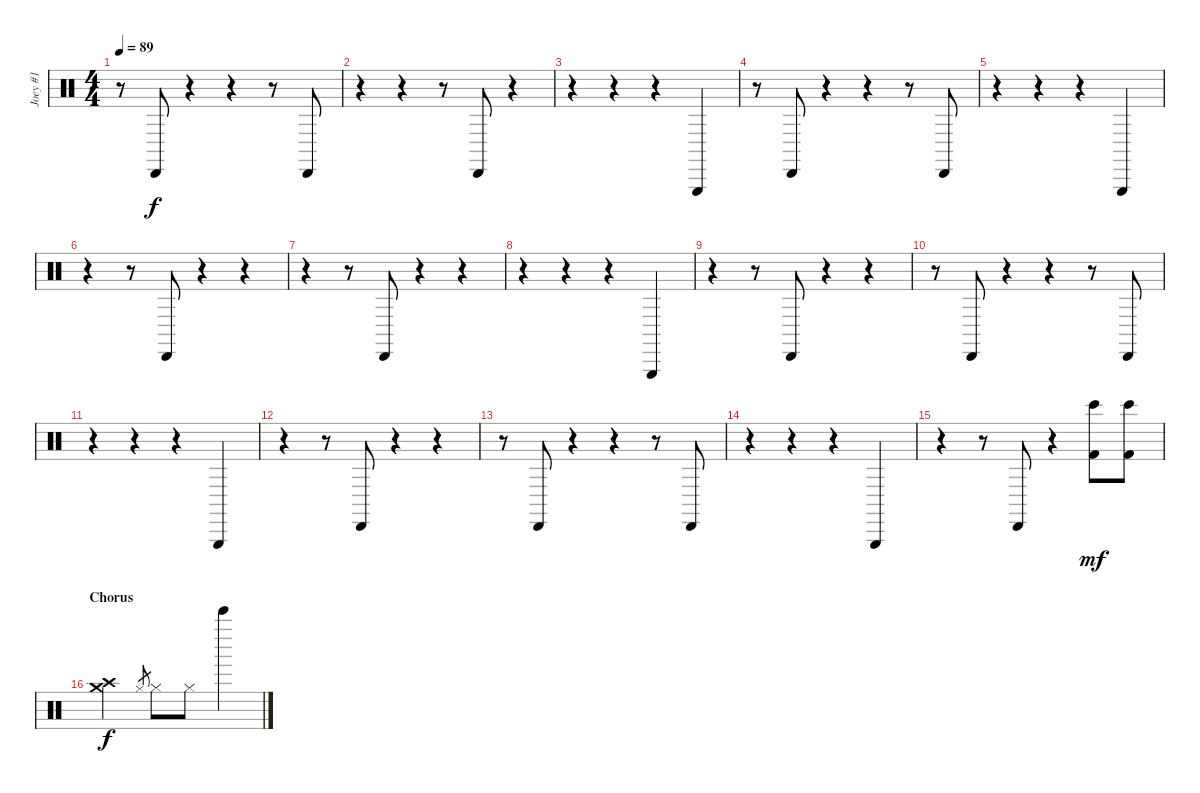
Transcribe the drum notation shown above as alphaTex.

\track ("Joey #1" "Joey #1") {instrument percussion}
\staff {score}
\articulation defaults
\ts (4 4)
\tempo 89
\clef neutral
\ks c
r.8{dy f} "Cabasa (hit)".8 r.4 r.4 r.8 "Cabasa (hit)".8 |
r.4 r.4 r.8 "Cabasa (hit)".8 r.4 |
r.4 r.4 r.4 "Triangle (hit)".4 |
r.8 "Cabasa (hit)".8 r.4 r.4 r.8 "Cabasa (hit)".8 |
r.4 r.4 r.4 "Triangle (hit)".4 |
r.4 r.8 "Cabasa (hit)".8 r.4 r.4 |
r.4 r.8 "Cabasa (hit)".8 r.4 r.4 |
r.4 r.4 r.4 "Triangle (hit)".4 |
r.4 r.8 "Cabasa (hit)".8 r.4 r.4 |
r.8 "Cabasa (hit)".8 r.4 r.4 r.8 "Cabasa (hit)".8 |
r.4 r.4 r.4 "Triangle (hit)".4 |
r.4 r.8 "Cabasa (hit)".8 r.4 r.4 |
r.8 "Cabasa (hit)".8 r.4 r.4 r.8 "Cabasa (hit)".8 |
r.4 r.4 r.4 "Triangle (hit)".4 |
r.4 r.8 "Cabasa (hit)".8 r.4 ("Bongo High (hit)" "Kick (hit) 2").8{dy mf} ("Bongo High (hit)" "Kick (hit) 2").8 |
\section ("" "Chorus")
("Crash high (hit)" "Crash medium (hit)").2{dy f} "Hi-Hat (closed)".8{gr} "Hi-Hat (closed)".8 "Hi-Hat (closed)".8 "Bell Tree (hit)".4
